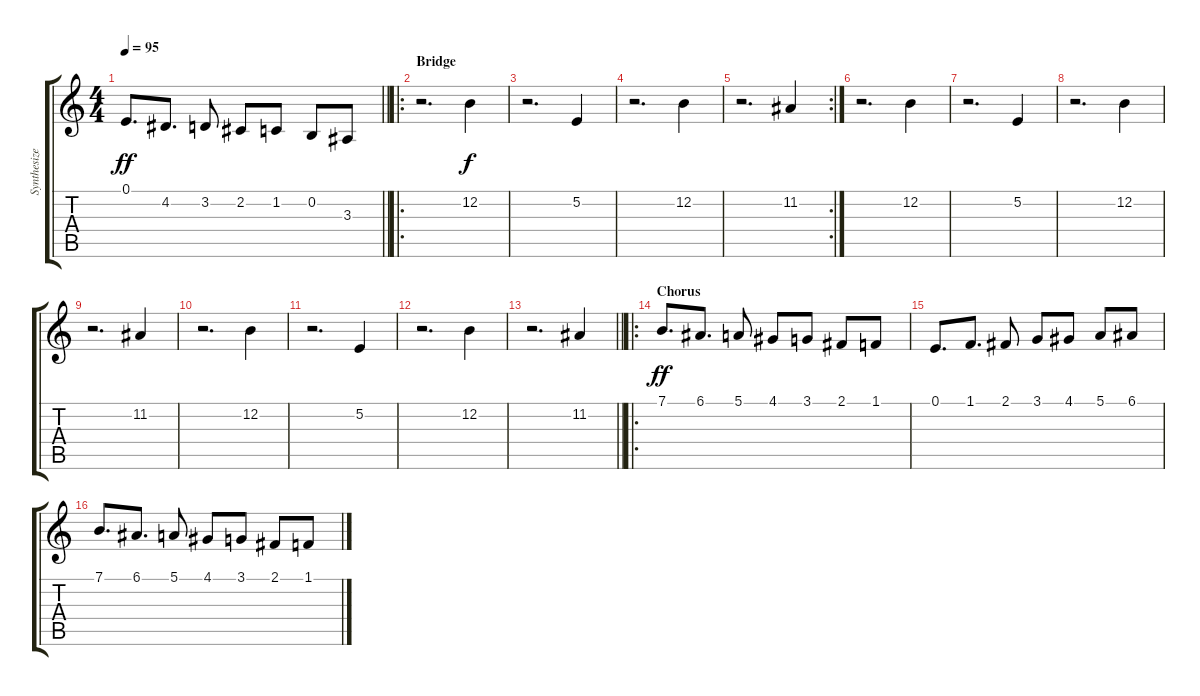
\track ("Synthesizer" "Synthesize") {instrument lead3calliope}
\staff {score tabs}
\tuning (E4 B3 G3 D3 A2 E2) {hide}
\ts (4 4)
\tempo 95
\clef g2
\barLineRight lightlight
\ks c
0.1.8{d dy ff} 4.2.8{d} 3.2.8 2.2.8 1.2.8 0.2.8 3.3.8 |
\ro
\section ("" "Bridge")
r.2{d instrument lead2sawtooth} 12.2.4{dy f} |
r.2{d} 5.2.4 |
r.2{d} 12.2.4 |
\rc 2
r.2{d} 11.2.4 |
r.2{d instrument lead2sawtooth} 12.2.4 |
r.2{d} 5.2.4 |
r.2{d} 12.2.4 |
r.2{d} 11.2.4 |
r.2{d instrument lead2sawtooth} 12.2.4 |
r.2{d} 5.2.4 |
r.2{d} 12.2.4 |
\barLineRight lightlight
r.2{d} 11.2.4 |
\ro
\section ("" "Chorus")
7.1.8{d dy ff instrument lead3calliope} 6.1.8{d} 5.1.8 4.1.8 3.1.8 2.1.8 1.1.8 |
0.1.8{d} 1.1.8{d} 2.1.8 3.1.8 4.1.8 5.1.8 6.1.8 |
7.1.8{d} 6.1.8{d} 5.1.8 4.1.8 3.1.8 2.1.8 1.1.8
